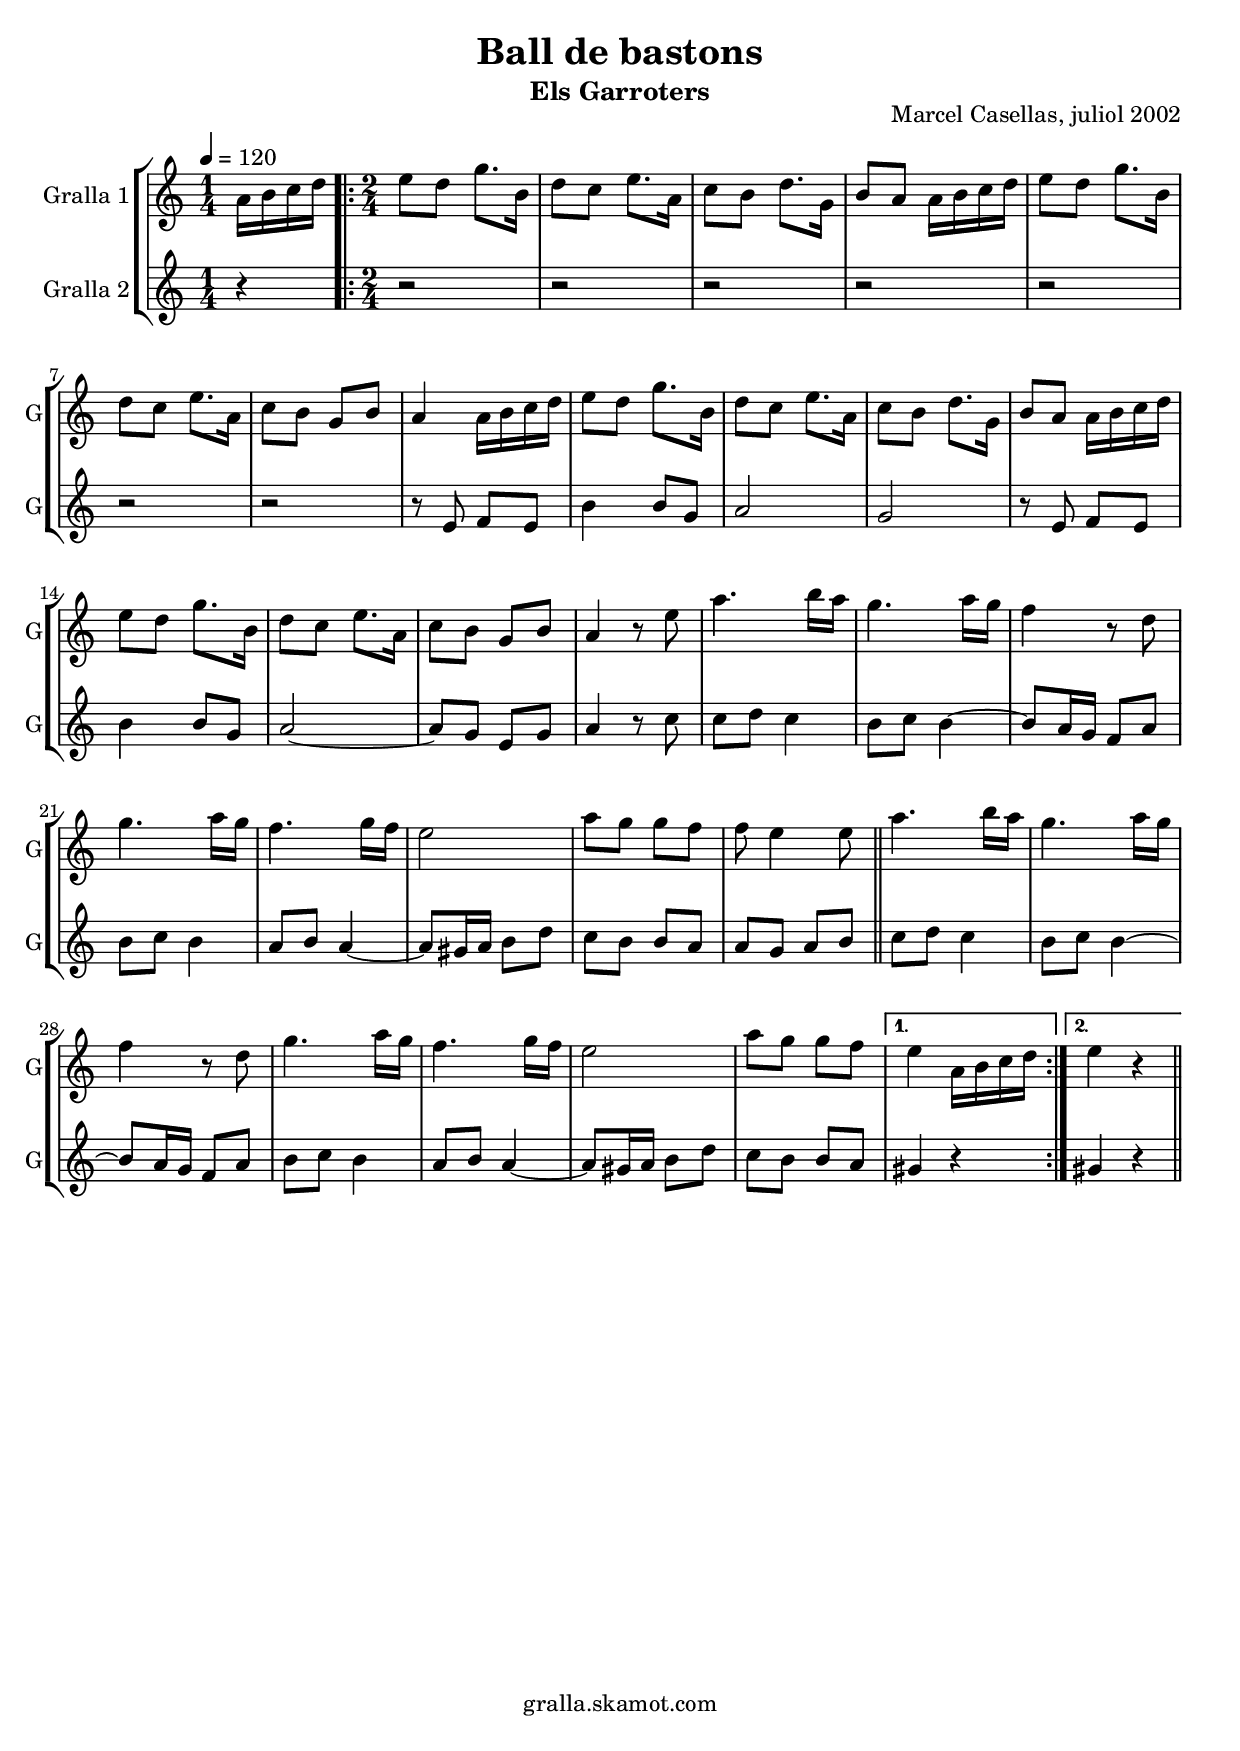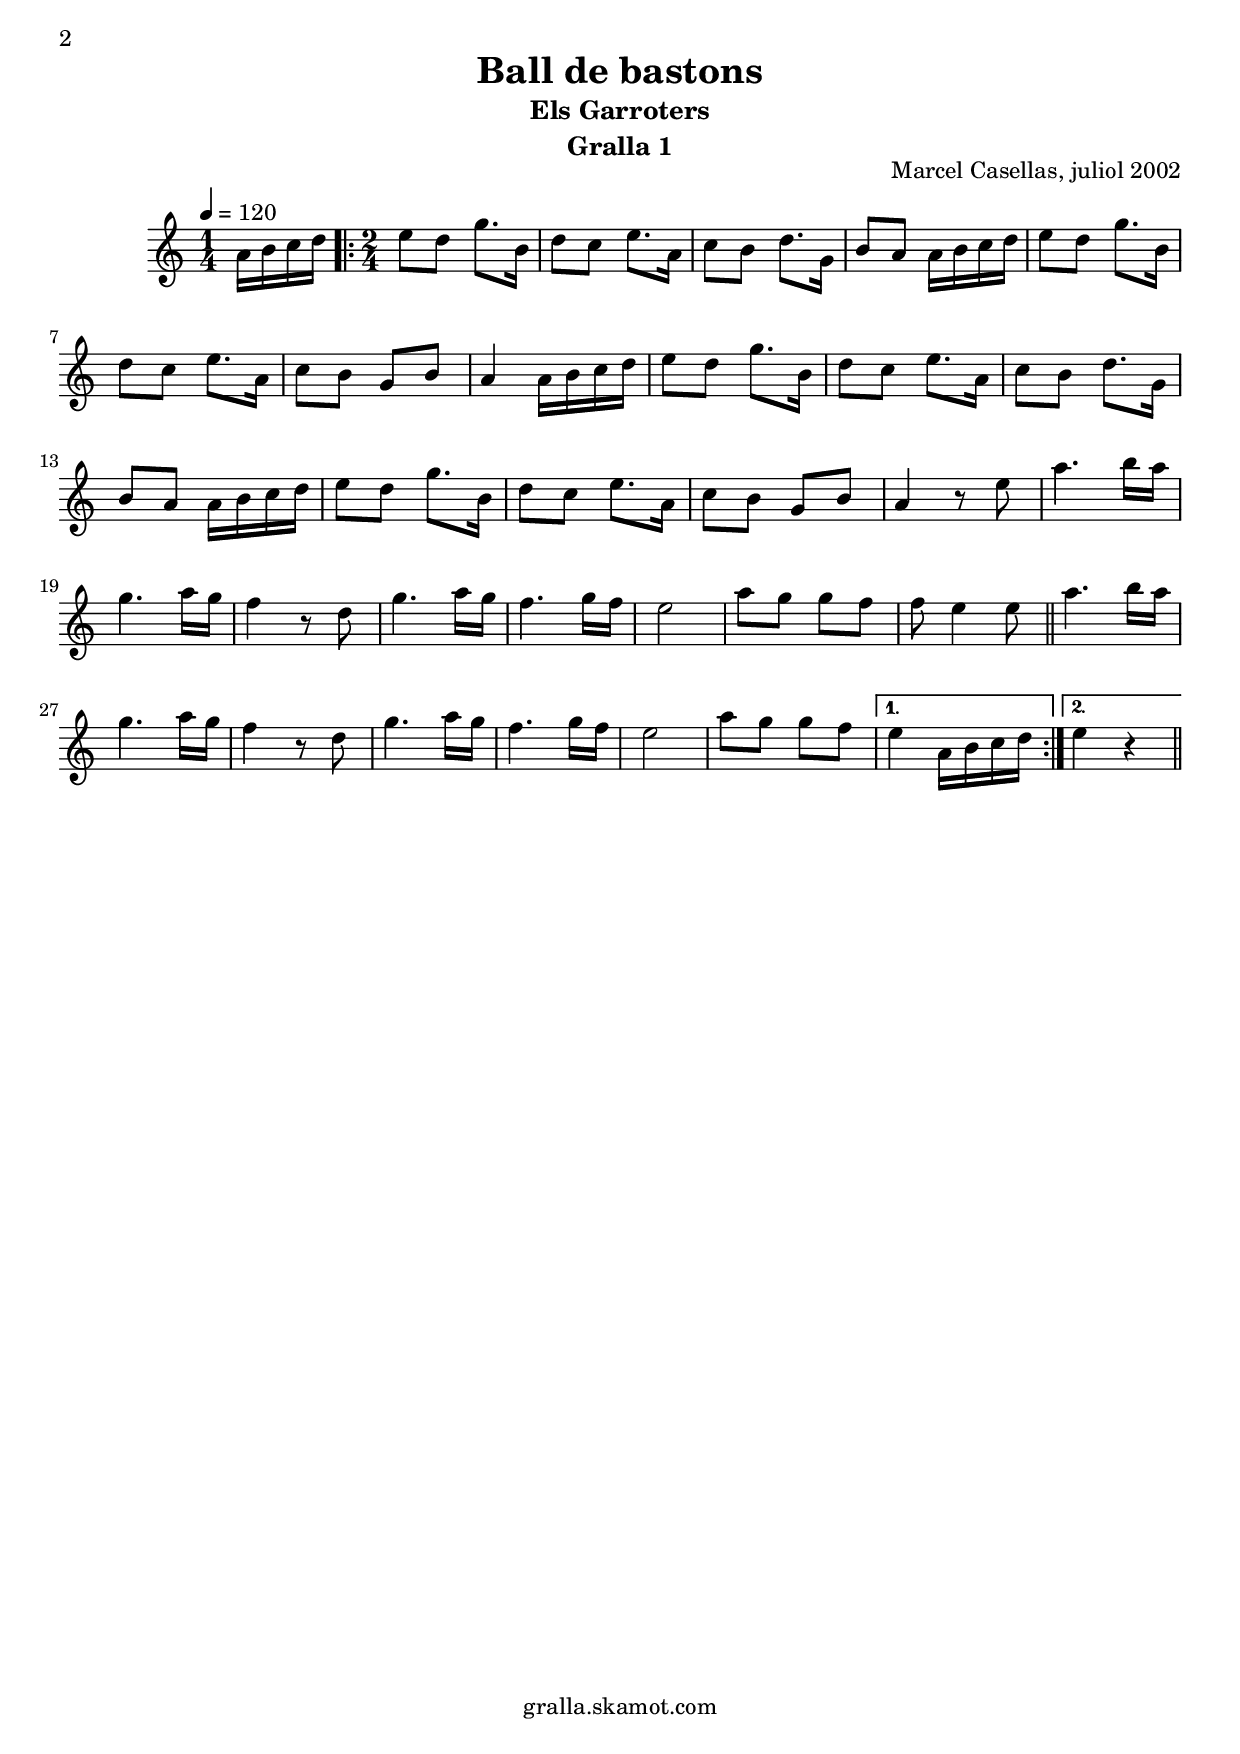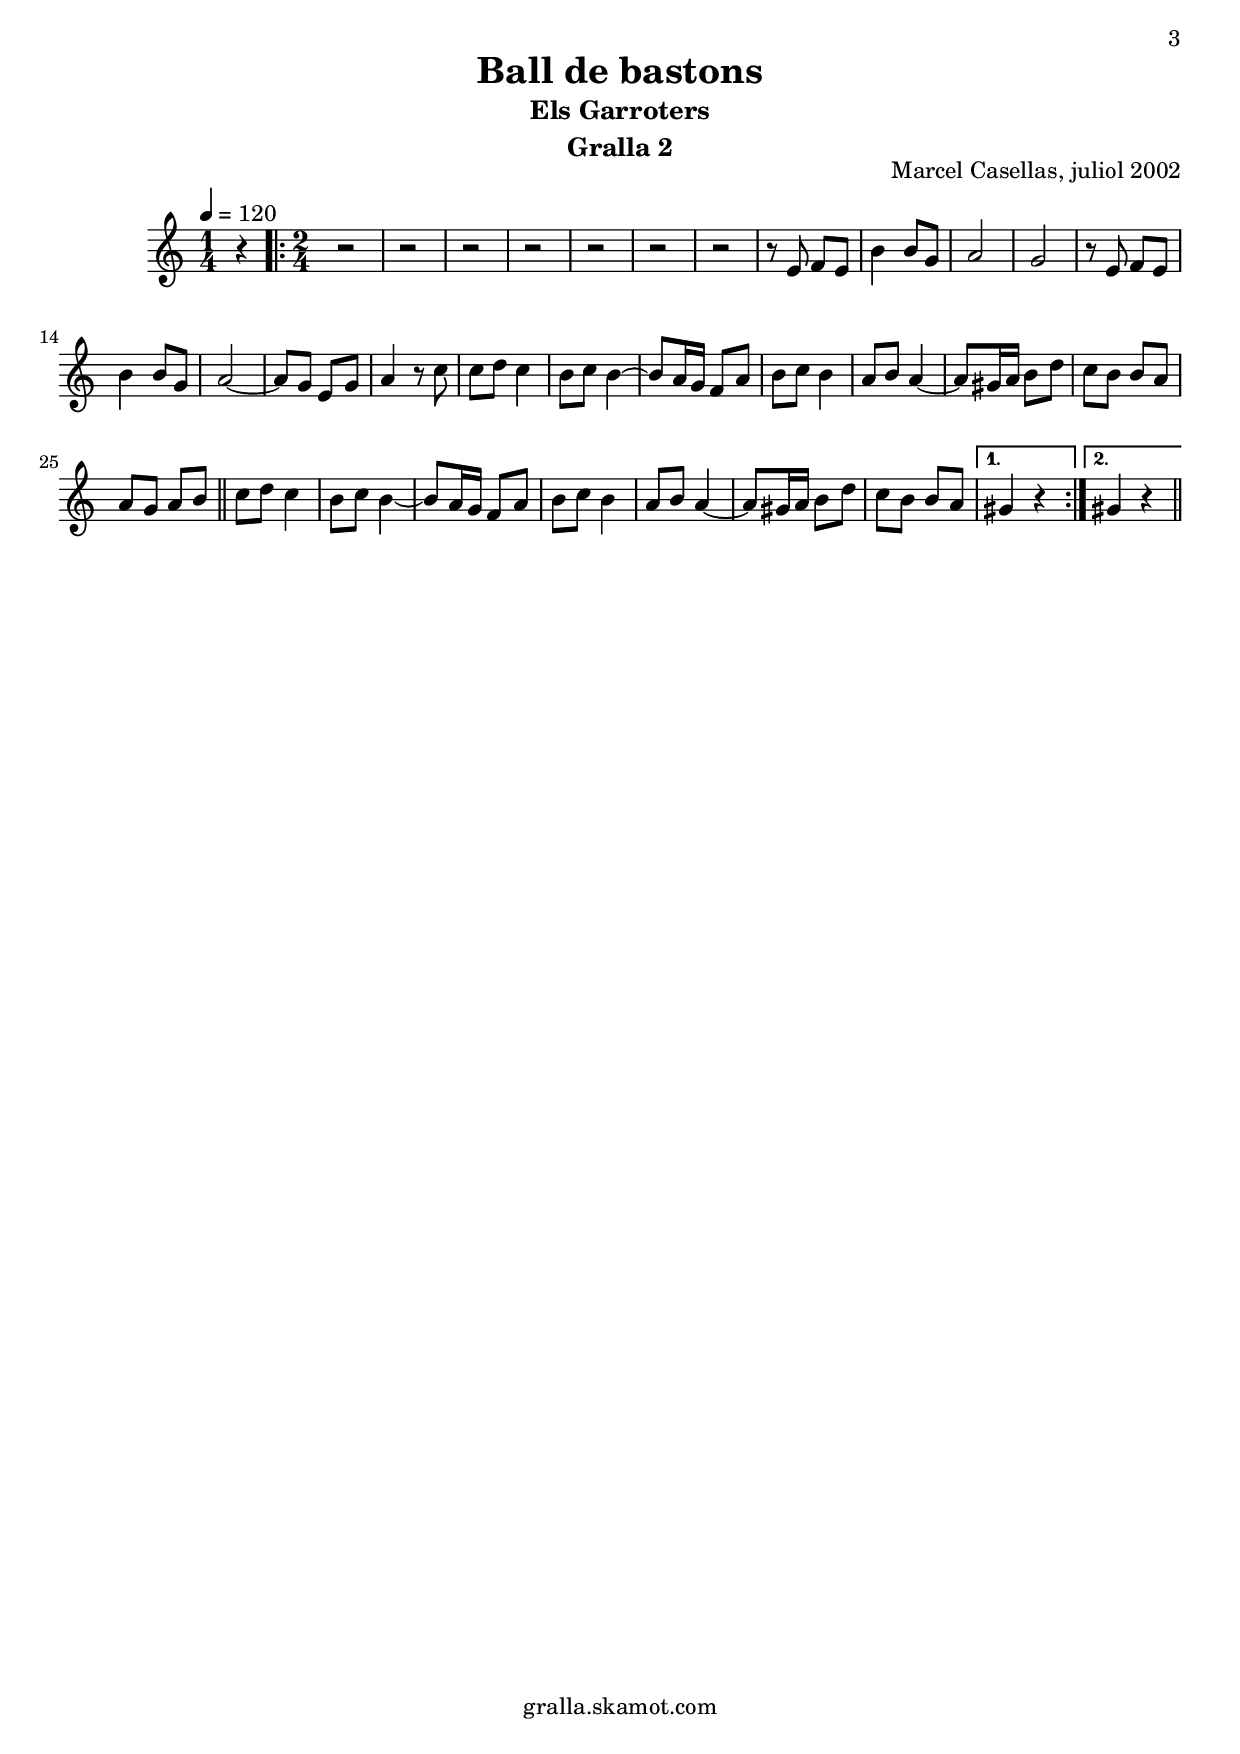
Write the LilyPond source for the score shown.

\version "2.16.2"

\header {
  dedication=""
  title="Ball de bastons"
  subtitle="Els Garroters"
  subsubtitle=""
  poet=""
  meter=""
  piece=""
  composer=""
  arranger=""
  opus="Marcel Casellas, juliol 2002"
  instrument=""
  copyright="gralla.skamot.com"
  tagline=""
}

liniaroAa =
\relative a'
{
  \tempo 4=120
  \clef treble
  \key c \major
  \time 1/4
  a16 b c d  |
  \time 2/4   \repeat volta 2 { e8 d g8. b,16  |
  d8 c e8. a,16  |
  c8 b d8. g,16  |
  %05
  b8 a a16 b c d  |
  e8 d g8. b,16  |
  d8 c e8. a,16  |
  c8 b g b  |
  a4 a16 b c d  |
  %10
  e8 d g8. b,16  |
  d8 c e8. a,16  |
  c8 b d8. g,16  |
  b8 a a16 b c d  |
  e8 d g8. b,16  |
  %15
  d8 c e8. a,16  |
  c8 b g b  |
  a4 r8 e'  |
  a4. b16 a  |
  g4. a16 g  |
  %20
  f4 r8 d  |
  g4. a16 g  |
  f4. g16 f  |
  e2  |
  a8 g g f  |
  %25
  f8 e4 e8  \bar "||"
  a4. b16 a  |
  g4. a16 g  |
  f4 r8 d  |
  g4. a16 g  |
  %30
  f4. g16 f  |
  e2  |
  a8 g g f }
  \alternative { { e4 a,16 b c d }
  { e4 r } } \bar "||"
}

liniaroAb =
\relative e'
{
  \tempo 4=120
  \clef treble
  \key c \major
  \time 1/4
  r4  |
  \time 2/4   \repeat volta 2 { r2  |
  r2  |
  r2  |
  %05
  r2  |
  r2  |
  r2  |
  r2  |
  r8 e f e  |
  %10
  b'4 b8 g  |
  a2  |
  g2  |
  r8 e f e  |
  b'4 b8 g  |
  %15
  a2 ~  |
  a8 g e g  |
  a4 r8 c  |
  c8 d c4  |
  b8 c b4 ~  |
  %20
  b8 a16 g f8 a  |
  b8 c b4  |
  a8 b a4 ~  |
  a8 gis16 a b8 d  |
  c8 b b a  |
  %25
  a8 g a b  \bar "||"
  c8 d c4  |
  b8 c b4 ~  |
  b8 a16 g f8 a  |
  b8 c b4  |
  %30
  a8 b a4 ~  |
  a8 gis16 a b8 d  |
  c8 b b a }
  \alternative { { gis4 r }
  { gis4 r } } \bar "||"
}

\bookpart {
  \score {
    \new StaffGroup {
      \override Score.RehearsalMark #'self-alignment-X = #LEFT
      <<
        \new Staff \with {instrumentName = #"Gralla 1" shortInstrumentName = #"G"} \liniaroAa
        \new Staff \with {instrumentName = #"Gralla 2" shortInstrumentName = #"G"} \liniaroAb
      >>
    }
    \layout {}
  }
  \score { \unfoldRepeats
    \new StaffGroup {
      \override Score.RehearsalMark #'self-alignment-X = #LEFT
      <<
        \new Staff \with {instrumentName = #"Gralla 1" shortInstrumentName = #"G"} \liniaroAa
        \new Staff \with {instrumentName = #"Gralla 2" shortInstrumentName = #"G"} \liniaroAb
      >>
    }
    \midi {
      \set Staff.midiInstrument = "oboe"
      \set DrumStaff.midiInstrument = "drums"
    }
  }
}

\bookpart {
  \header {instrument="Gralla 1"}
  \score {
    \new StaffGroup {
      \override Score.RehearsalMark #'self-alignment-X = #LEFT
      <<
        \new Staff \liniaroAa
      >>
    }
    \layout {}
  }
  \score { \unfoldRepeats
    \new StaffGroup {
      \override Score.RehearsalMark #'self-alignment-X = #LEFT
      <<
        \new Staff \liniaroAa
      >>
    }
    \midi {
      \set Staff.midiInstrument = "oboe"
      \set DrumStaff.midiInstrument = "drums"
    }
  }
}

\bookpart {
  \header {instrument="Gralla 2"}
  \score {
    \new StaffGroup {
      \override Score.RehearsalMark #'self-alignment-X = #LEFT
      <<
        \new Staff \liniaroAb
      >>
    }
    \layout {}
  }
  \score { \unfoldRepeats
    \new StaffGroup {
      \override Score.RehearsalMark #'self-alignment-X = #LEFT
      <<
        \new Staff \liniaroAb
      >>
    }
    \midi {
      \set Staff.midiInstrument = "oboe"
      \set DrumStaff.midiInstrument = "drums"
    }
  }
}

